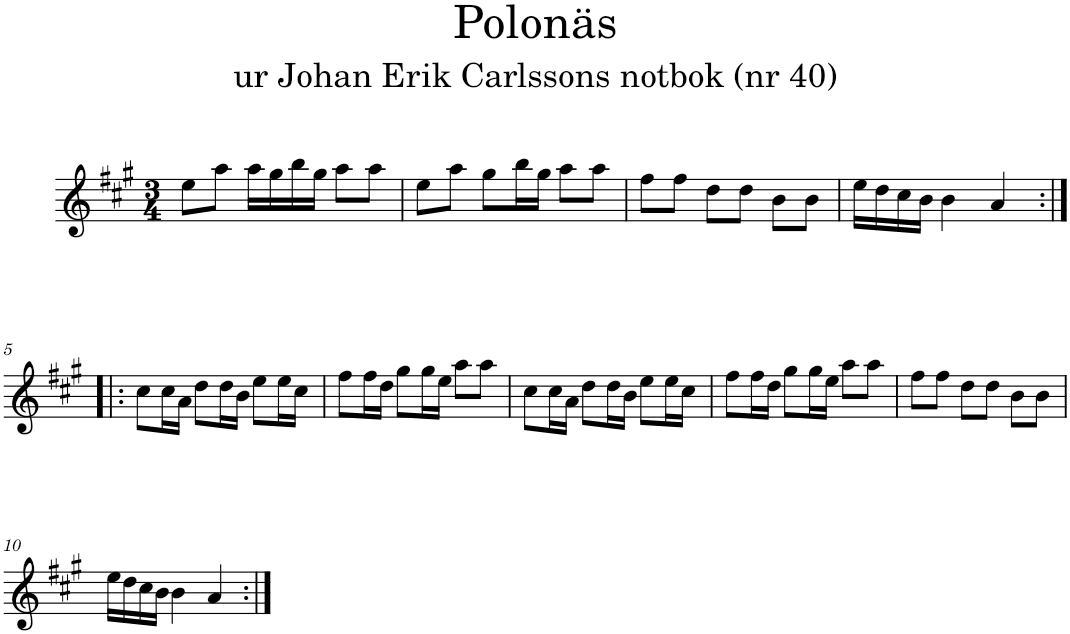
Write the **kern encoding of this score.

**kern
*part1
*staff1
*I"Piano
*I'Pno
*clefG2
*k[f#c#g#]
*A:
*M3/4
=1
8ee\L
8aa\J
16aa\LL
16gg#\
16bb\
16gg#\JJ
8aa\L
8aa\J
=2
8ee\L
8aa\J
8gg#\L
16bb\L
16gg#\JJ
8aa\L
8aa\J
=3
8ff#\L
8ff#\J
8dd\L
8dd\J
8b\L
8b\J
=4
16ee\LL
16dd\
16cc#\
16b\JJ
4b\
4a/
!!LO:LB:g=z
=5:|!|:
8cc#\L
16cc#\L
16a\JJ
8dd\L
16dd\L
16b\JJ
8ee\L
16ee\L
16cc#\JJ
=6
8ff#\L
16ff#\L
16dd\JJ
8gg#\L
16gg#\L
16ee\JJ
8aa\L
8aa\J
=7
8cc#\L
16cc#\L
16a\JJ
8dd\L
16dd\L
16b\JJ
8ee\L
16ee\L
16cc#\JJ
=8
8ff#\L
16ff#\L
16dd\JJ
8gg#\L
16gg#\L
16ee\JJ
8aa\L
8aa\J
=9
8ff#\L
8ff#\J
8dd\L
8dd\J
8b\L
8b\J
!!LO:LB:g=z
=10
16ee\LL
16dd\
16cc#\
16b\JJ
4b\
4a/
=:|!
*-
